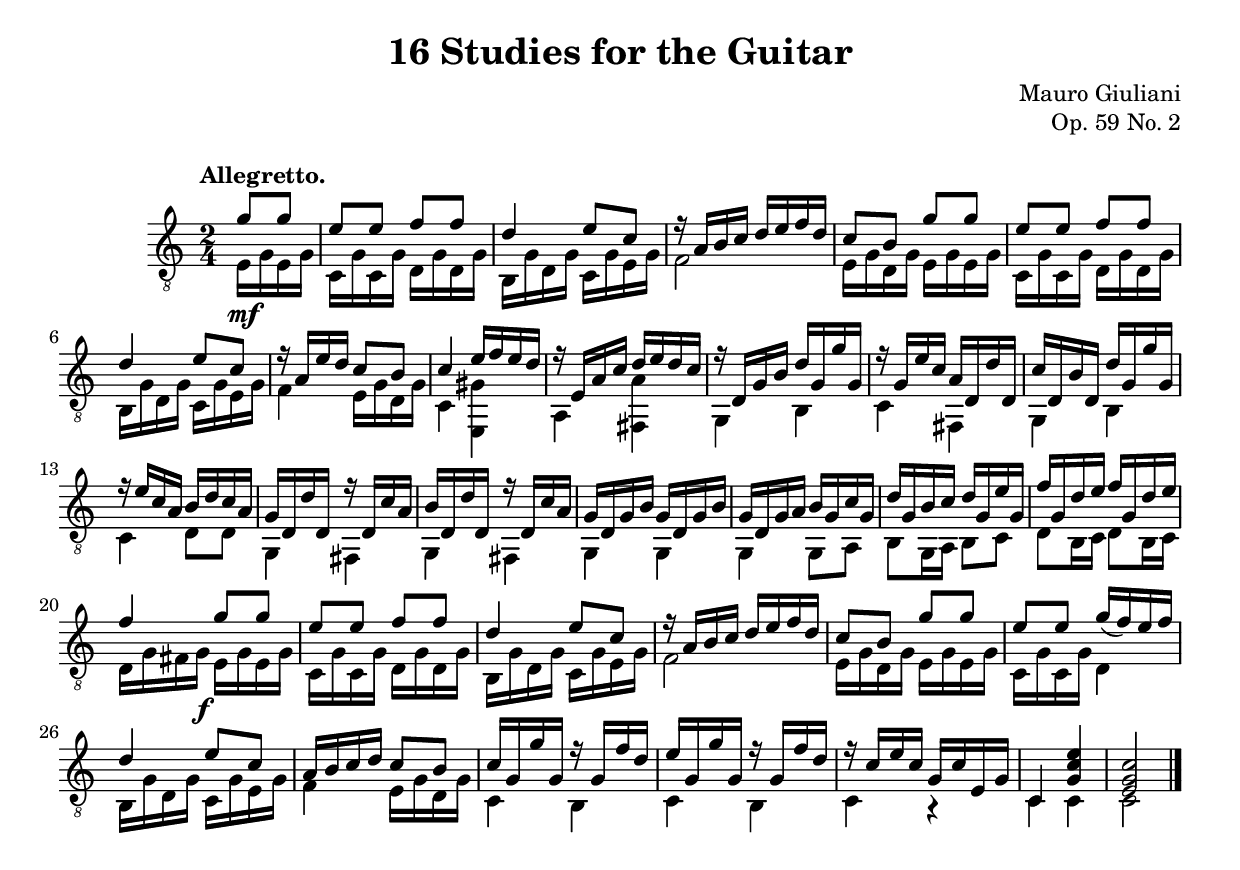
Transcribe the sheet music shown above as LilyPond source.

\version "2.19.0"

\header {
  title = "16 Studies for the Guitar"
  composer = "Mauro Giuliani"
  opus = "Op. 59 No. 2"
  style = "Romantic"
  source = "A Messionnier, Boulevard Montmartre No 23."
  % Statens musikbibliotek - The Music Library of Sweden
  % Boije 142
  date = "1822"
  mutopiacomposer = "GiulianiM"
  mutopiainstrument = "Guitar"
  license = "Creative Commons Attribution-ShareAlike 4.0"
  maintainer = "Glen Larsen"
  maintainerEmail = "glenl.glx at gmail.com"
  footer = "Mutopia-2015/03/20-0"
}

\paper {
  % add space between composer/opus markup and first staff
  markup-system-spacing #'padding = #3
  % add a little space between composer and opus
  markup-markup-spacing #'padding = #1.2
  top-margin = #8
  bottom-margin = #10
}

mbreak = { \break }
global = {
  \time 2/4 \key c \major
}

upperVoice = \relative c'' {
  \voiceOne
  \slurDown
  \partial 4 { g8\mf g } |
  e8 e f f |
  d4 e8 c |
  r16 a b c d e f d |
  c8 b g' g |
  e8 e f f |
  \mbreak

  d4 e8 c |
  r16 a e' d c8 b |
  c4 e16 f e d |
  r16 e, a c d e d c |
  r16 d, g b d g, g' g, |
  r16 g e' c a d, d' d, |
  c'16 d, b' d, d' g, g' g, |
  \mbreak

  r16 e' c a b d c a |
  g16 d d' d, r d c' a |
  b16 d, d' d, r d c' a |
  g16 d g b g d g b |
  g16 d g a b g c g |
  d'16 g, b c d g, e' g, |
  f'16 g, d' e f g, d' e |
  \mbreak

  f4 g8 g |
  e8 e f f |
  d4 e8 c |
  r16 a b c d e f d |
  c8 b g' g |
  e8 e g16( f) e f |
  \mbreak

  d4 e8 c |
  a16 b c d c8 b |
  c16 g g' g, r g f' d |
  e16 g, g' g, r g f' d |
  r16 c e c g c e, g |
  c,4 <e' c g> |
  <c g e>2 |

  \bar "|."
}

lowerVoice = \relative c {
  \voiceTwo
  \partial 4 { e16 g e g } |
  c,16 g' c, g' d g d g |
  b,16 g' d g c, g' e g |
  f2 |
  e16 g d g e g e g |
  c, g' c, g' d g d g |

  b,16 g' d g c, g' e g |
  f4 e16 g d g |
  c,4 <gis' e,> |
  a,4 <a' fis,> |
  g,4 b |
  c4 fis, |
  g4 b |

  c4 d8 d |
  g,4 fis |
  g4 fis |
  g4 g |
  g4 g8 a |
  b8 g16 a b8 c |
  d8 b16 c d8 b16 c |

  d16 g fis g\f e g e g |
  c,16 g' c, g' d g d g |
  b,16 g' d g c, g' e g |
  f2 |
  e16 g d g e g e g |
  c,16 g' c, g' d4 |

  b16 g' d g c, g' e g |
  f4 e16 g d g |
  c,4 b |
  c4 b |
  c4 r |
  c4 c |
  c2
}


\score {
  <<
    \new Staff = "Guitar" \with {
      midiInstrument = #"acoustic guitar (nylon)"
      %instrumentName = #"No. 2"
    } <<
      \global
      \clef "treble_8"
      \tempo "Allegretto."

      \context Voice = "upperVoice" \upperVoice
      \context Voice = "lowerVoice" \lowerVoice
    >>
%{
    % tabs are not completely developed
    \new TabStaff = "Guitar tabs" \with {
      restrainOpenStrings = ##t
    } <<
      \clef "moderntab"
      \global
      \context TabVoice = "upperVoice" \upperVoice
      \context TabVoice = "lowerVoice" \lowerVoice
    >>
%}
  >>
  \layout {}
  \midi {
    \tempo 4 = 90
  }
}
